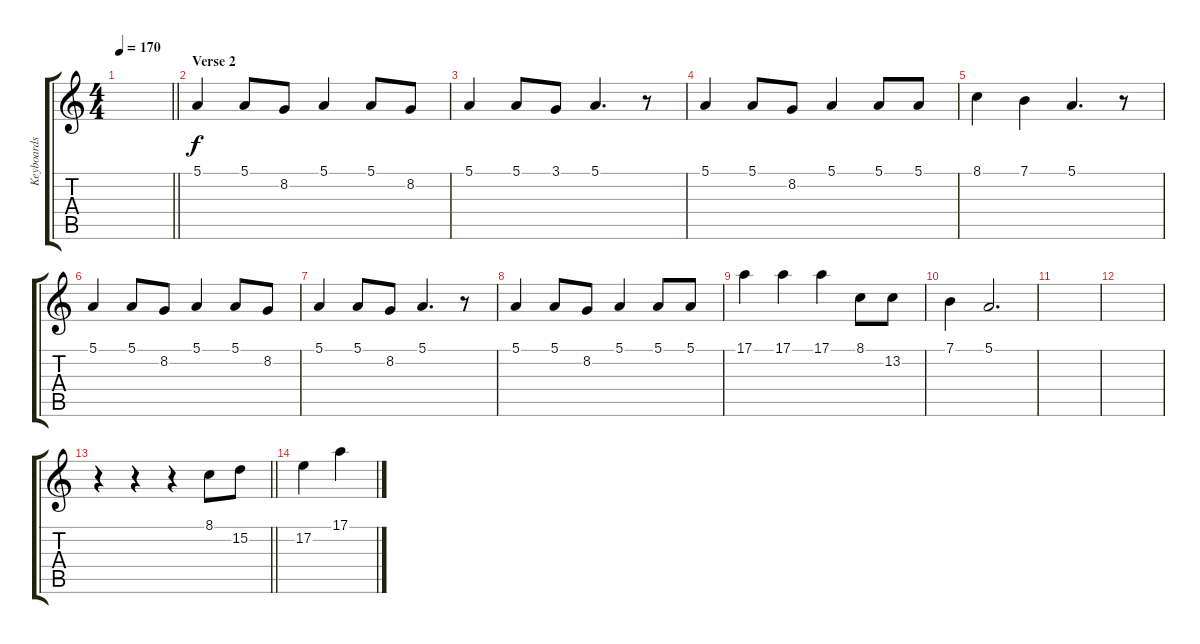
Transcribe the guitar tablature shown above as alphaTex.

\track ("Keyboards 1" "Keyboards ") {instrument tenorsax}
\staff {score tabs}
\tuning (E4 B3 G3 D3 A2 E2) {hide}
\ts (4 4)
\tempo 170
\clef g2
\barLineRight lightlight
\ks c
|
\section ("" "Verse 2")
5.1.4 5.1.8 8.2.8 5.1.4 5.1.8 8.2.8 |
5.1.4 5.1.8 3.1.8 5.1.4{d} r.8 |
5.1.4 5.1.8 8.2.8 5.1.4 5.1.8 5.1.8 |
8.1.4 7.1.4 5.1.4{d} r.8 |
5.1.4 5.1.8 8.2.8 5.1.4 5.1.8 8.2.8 |
5.1.4 5.1.8 8.2.8 5.1.4{d} r.8 |
5.1.4 5.1.8 8.2.8 5.1.4 5.1.8 5.1.8 |
17.1.4 17.1.4 17.1.4 8.1.8 13.2.8 |
7.1.4 5.1.2{d} |
|
|
\barLineRight lightlight
r.4 r.4 r.4 8.1.8 15.2.8 |
17.2.4 17.1.4
